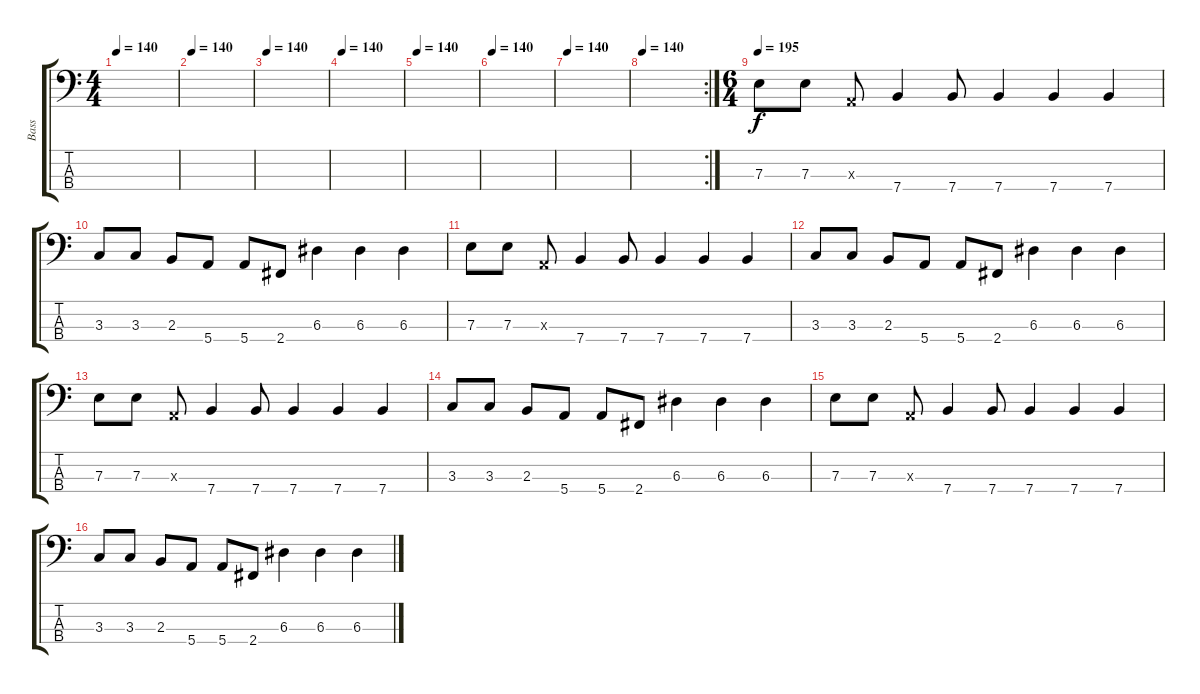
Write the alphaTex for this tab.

\track ("Bass" "Bass") {instrument electricbassfinger}
\staff {score tabs}
\tuning (G2 D2 A1 E1) {hide}
\ts (4 4)
\tempo 140
\clef f4
\ks c
|
\tempo 140
|
\tempo 140
|
\tempo 140
|
\tempo 140
|
\tempo 140
|
\tempo 140
|
\rc 2
\tempo 140
|
\ts (6 4)
\tempo 195
7.3.8 7.3.8 0.3{x}.8 7.4.4 7.4.8 7.4.4 7.4.4 7.4.4 |
3.3.8 3.3.8 2.3.8 5.4.8 5.4.8 2.4.8 6.3.4 6.3.4 6.3.4 |
7.3.8 7.3.8 0.3{x}.8 7.4.4 7.4.8 7.4.4 7.4.4 7.4.4 |
3.3.8 3.3.8 2.3.8 5.4.8 5.4.8 2.4.8 6.3.4 6.3.4 6.3.4 |
7.3.8 7.3.8 0.3{x}.8 7.4.4 7.4.8 7.4.4 7.4.4 7.4.4 |
3.3.8 3.3.8 2.3.8 5.4.8 5.4.8 2.4.8 6.3.4 6.3.4 6.3.4 |
7.3.8 7.3.8 0.3{x}.8 7.4.4 7.4.8 7.4.4 7.4.4 7.4.4 |
3.3.8 3.3.8 2.3.8 5.4.8 5.4.8 2.4.8 6.3.4 6.3.4 6.3.4
